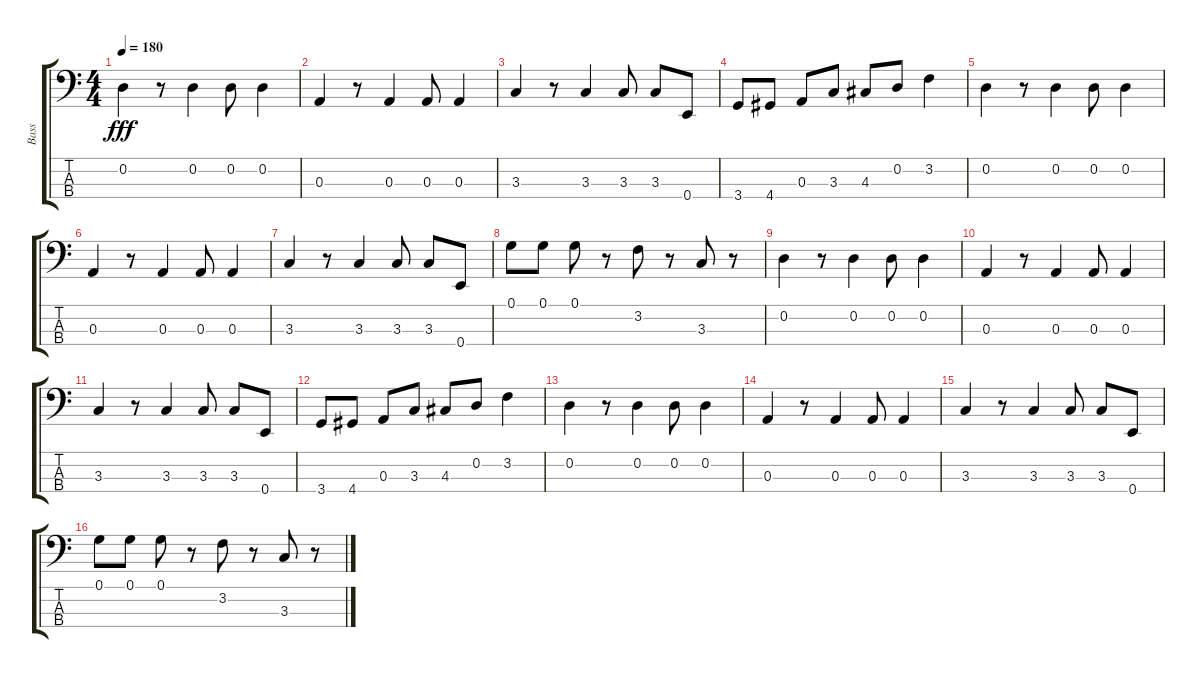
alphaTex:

\track ("Bass" "Bass") {instrument electricbassfinger}
\staff {score tabs}
\tuning (G2 D2 A1 E1) {hide}
\ts (4 4)
\tempo 180
\clef f4
\ks c
0.2.4{dy fff} r.8 0.2.4 0.2.8 0.2.4 |
0.3.4 r.8 0.3.4 0.3.8 0.3.4 |
3.3.4 r.8 3.3.4 3.3.8 3.3.8 0.4.8 |
3.4.8 4.4.8 0.3.8 3.3.8 4.3.8 0.2.8 3.2.4 |
0.2.4 r.8 0.2.4 0.2.8 0.2.4 |
0.3.4 r.8 0.3.4 0.3.8 0.3.4 |
3.3.4 r.8 3.3.4 3.3.8 3.3.8 0.4.8 |
0.1.8 0.1.8 0.1.8 r.8 3.2.8 r.8 3.3.8 r.8 |
0.2.4 r.8 0.2.4 0.2.8 0.2.4 |
0.3.4 r.8 0.3.4 0.3.8 0.3.4 |
3.3.4 r.8 3.3.4 3.3.8 3.3.8 0.4.8 |
3.4.8 4.4.8 0.3.8 3.3.8 4.3.8 0.2.8 3.2.4 |
0.2.4 r.8 0.2.4 0.2.8 0.2.4 |
0.3.4 r.8 0.3.4 0.3.8 0.3.4 |
3.3.4 r.8 3.3.4 3.3.8 3.3.8 0.4.8 |
0.1.8 0.1.8 0.1.8 r.8 3.2.8 r.8 3.3.8 r.8
